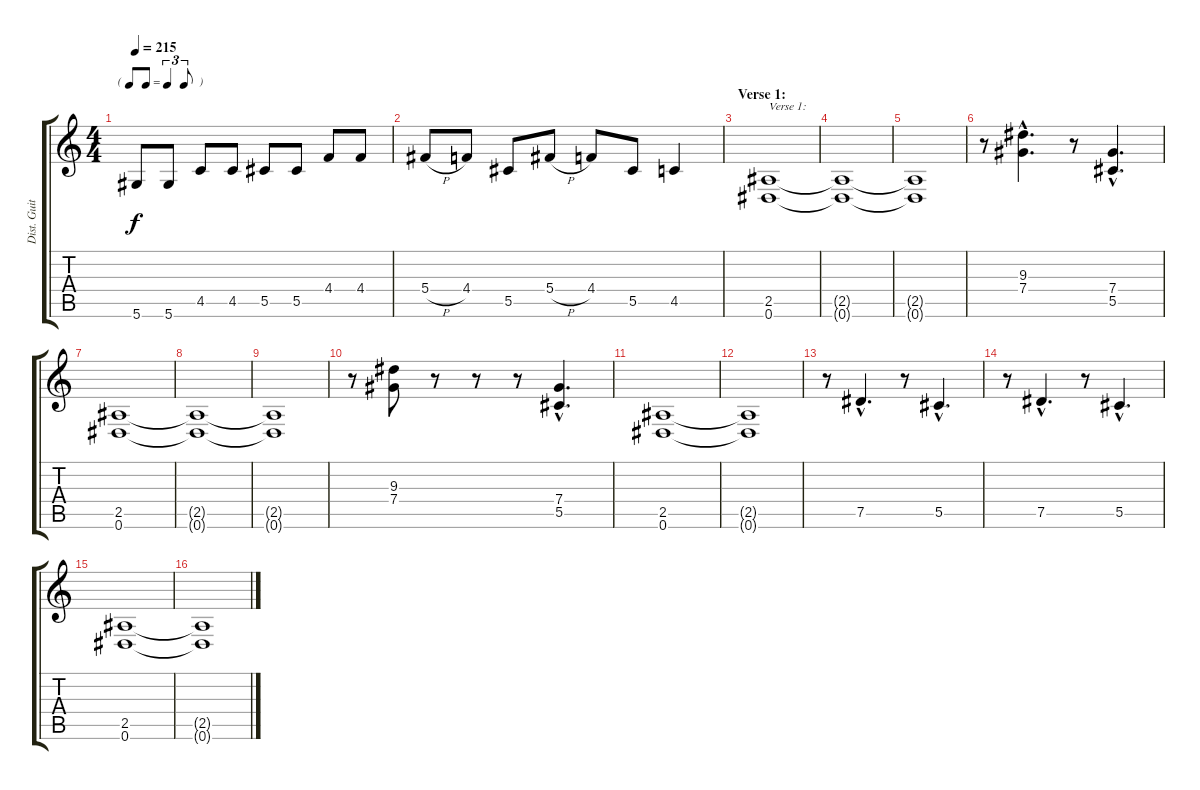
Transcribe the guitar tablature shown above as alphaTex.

\track ("Dist. Guitar 2" "Dist. Guit") {instrument distortionguitar}
\staff {score tabs}
\tuning (Eb4 Bb3 Gb3 Db3 Ab2 Eb2) {hide}
\ts (4 4)
\tf triplet8th
\tempo 215
\clef g2
\ks c
5.6{t}.8{dy f} 5.6.8 4.5.8 4.5.8 5.5.8 5.5.8 4.4.8 4.4.8 |
5.4{h}.8 4.4.8 5.5.8 5.4{h}.8 4.4.8 5.5.8 4.5.4 |
\section ("" "Verse 1:")
(2.5 0.6).1{txt "Verse 1:"} |
(2.5{t} 0.6{t}).1 |
(2.5{t} 0.6{t}).1 |
r.8 (9.3{hac} 7.4{hac}).4{d} r.8 (7.4{hac} 5.5{hac}).4{d} |
(2.5 0.6).1 |
(2.5{t} 0.6{t}).1 |
(2.5{t} 0.6{t}).1 |
r.8 (9.3 7.4).8 r.8 r.8 r.8 (7.4{hac} 5.5{hac}).4{d} |
(2.5 0.6).1 |
(2.5{t} 0.6{t}).1 |
r.8 7.5{hac}.4{d} r.8 5.5{hac}.4{d} |
r.8 7.5{hac}.4{d} r.8 5.5{hac}.4{d} |
(2.5 0.6).1 |
(2.5{t} 0.6{t}).1
